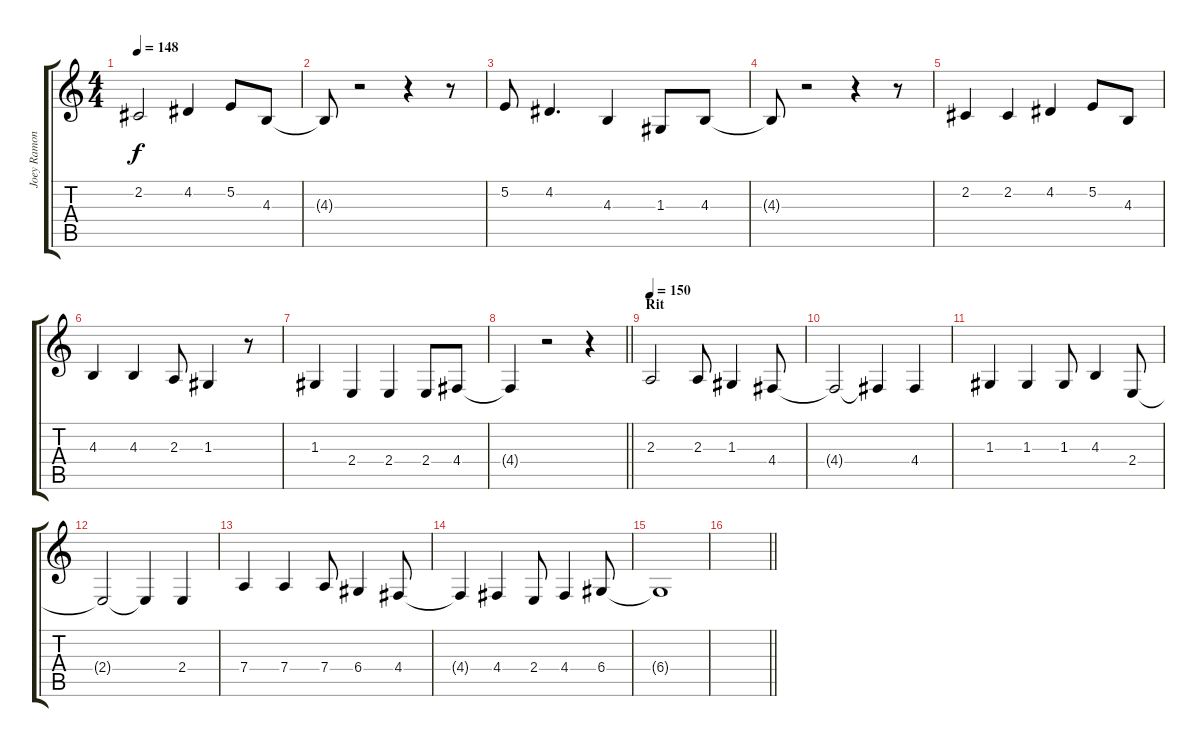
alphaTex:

\track ("Joey Ramone - Vocals" "Joey Ramon") {instrument recorder}
\staff {score tabs}
\tuning (E4 B3 G3 D3 A2 E2) {hide}
\ts (4 4)
\tempo 148
\clef g2
\ks c
2.2.2{dy f} 4.2.4 5.2.8 4.3.8 |
4.3{t}.8 r.2 r.4 r.8 |
5.2.8 4.2.4{d} 4.3.4 1.3.8 4.3.8 |
4.3{t}.8 r.2 r.4 r.8 |
2.2.4 2.2.4 4.2.4 5.2.8 4.3.8 |
4.3.4 4.3.4 2.3.8 1.3.4 r.8 |
1.3.4 2.4.4 2.4.4 2.4.8 4.4.8 |
\barLineRight lightlight
4.4{t}.4 r.2 r.4 |
\section ("" "Rit")
\tempo 150
2.3.2 2.3.8 1.3.4 4.4.8 |
4.4{t}.2 4.4{t}.4 4.4.4 |
1.3.4 1.3.4 1.3.8 4.3.4 2.4.8 |
2.4{t}.2 2.4{t}.4 2.4.4 |
7.4.4 7.4.4 7.4.8 6.4.4 4.4.8 |
4.4{t}.4 4.4.4 2.4.8 4.4.4 6.4.8 |
6.4{t}.1 |
\barLineRight lightlight
